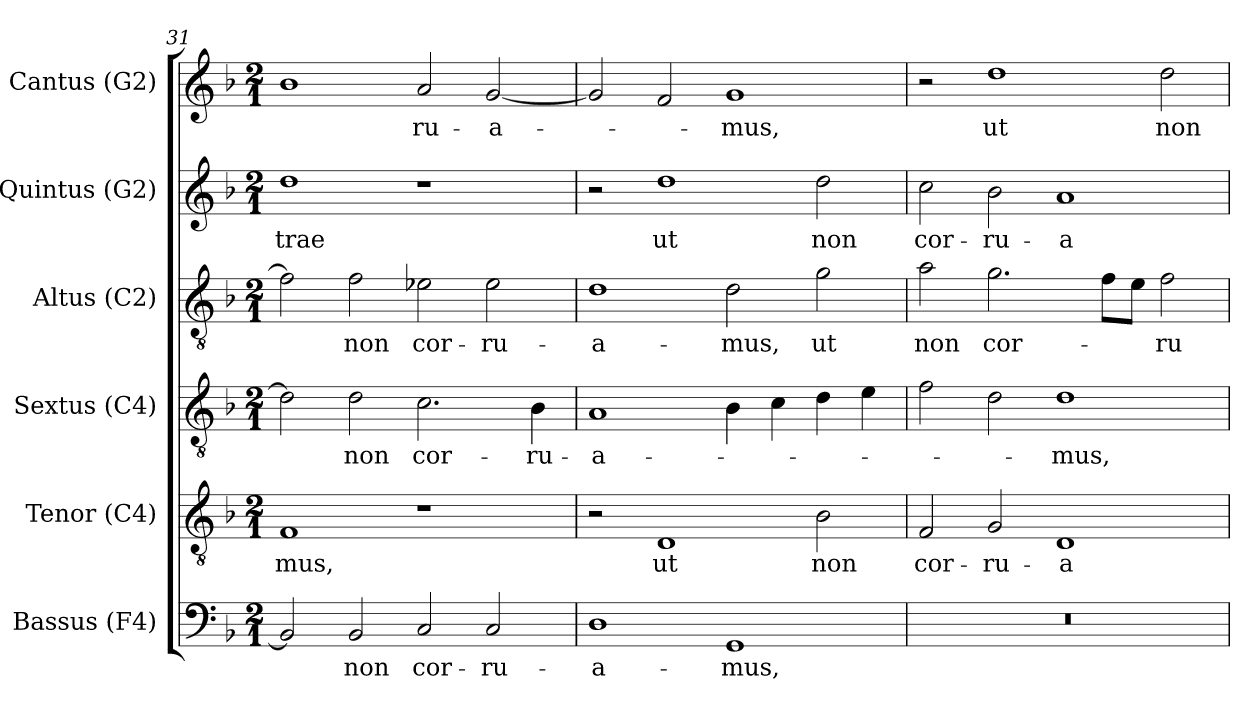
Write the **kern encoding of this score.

**kern	**text	**kern	**text	**kern	**text	**kern	**text	**kern	**text	**kern	**text
*part6	*part6	*part5	*part5	*part4	*part4	*part3	*part3	*part2	*part2	*part1	*part1
*staff6	*staff6	*staff5	*staff5	*staff4	*staff4	*staff3	*staff3	*staff2	*staff2	*staff1	*staff1
*I"Bassus (F4)	*	*I"Tenor (C4)	*	*I"Sextus (C4)	*	*I"Altus (C2)	*	*I"Quintus (G2)	*	*I"Cantus (G2)	*
*I'B	*	*I'T	*	*I'S	*	*I'A	*	*I'Q	*	*I'C	*
!!LO:PB:g=z
*clefF4	*	*clefGv2	*	*clefGv2	*	*clefGv2	*	*clefG2	*	*clefG2	*
*	*	*	*	*ITrd7c12	*	*	*	*	*	*	*
*k[b-]	*	*k[b-]	*	*k[b-]	*	*k[b-]	*	*k[b-]	*	*k[b-]	*
*F:	*	*F:	*	*F:	*	*F:	*	*F:	*	*F:	*
*M2/1	*	*M2/1	*	*M2/1	*	*M2/1	*	*M2/1	*	*M2/1	*
=31	=31	=31	=31	=31	=31	=31	=31	=31	=31	=31	=31
!	!	!	!LO:LY:b:color=#000000	!	!	!	!	!	!	!	!
!	!	!	!	!	!	!	!	!	!LO:LY:b:color=#000000	!	!
2BB-i/]	.	1Fi	-mus,	2Di\]	.	2fi\]	.	1ddi	-trae	1b-i	.
!	!LO:LY:b:color=#000000	!	!	!	!	!	!	!	!	!	!
!	!	!	!	!	!LO:LY:b:color=#000000	!	!	!	!	!	!
!	!	!	!	!	!	!	!LO:LY:b:color=#000000	!	!	!	!
2BB-i/	non	.	.	2Di\	non	2fi\	non	.	.	.	.
!	!LO:LY:b:color=#000000	!	!	!	!	!	!	!	!	!	!
!	!	!	!	!	!LO:LY:b:color=#000000	!	!	!	!	!	!
!	!	!	!	!	!	!	!LO:LY:b:color=#000000	!	!	!	!
!	!	!	!	!	!	!	!	!	!	!	!LO:LY:b:color=#000000
2Ci/	cor-	1r	.	2.Ci\	cor-	2e-Xi\	cor-	1r	.	2ai/	-ru-
!	!LO:LY:b:color=#000000	!	!	!	!	!	!	!	!	!	!
!	!	!	!	!	!	!	!LO:LY:b:color=#000000	!	!	!	!
!	!	!	!	!	!	!	!	!	!	!	!LO:LY:b:color=#000000
2Ci/	-ru-	.	.	.	.	2e-i\	-ru-	.	.	[2gi/	-a-
!	!	!	!	!	!LO:LY:b:color=#000000	!	!	!	!	!	!
.	.	.	.	4BB-i\	-ru-	.	.	.	.	.	.
=32	=32	=32	=32	=32	=32	=32	=32	=32	=32	=32	=32
!	!LO:LY:b:color=#000000	!	!	!	!	!	!	!	!	!	!
!	!	!	!	!	!LO:LY:b:color=#000000	!	!	!	!	!	!
!	!	!	!	!	!	!	!LO:LY:b:color=#000000	!	!	!	!
1Di	-a-	2r	.	1AAi	-a-	1di	-a-	2r	.	2gi/]	.
!	!	!	!LO:LY:b:color=#000000	!	!	!	!	!	!	!	!
!	!	!	!	!	!	!	!	!	!LO:LY:b:color=#000000	!	!
.	.	1Di	ut	.	.	.	.	1ddi	ut	2fi/	.
!	!LO:LY:b:color=#000000	!	!	!	!	!	!	!	!	!	!
!	!	!	!	!	!	!	!LO:LY:b:color=#000000	!	!	!	!
!	!	!	!	!	!	!	!	!	!	!	!LO:LY:b:color=#000000
1GGi	-mus,	.	.	4BB-i\	.	2di\	-mus,	.	.	1gi	-mus,
.	.	.	.	4Ci\	.	.	.	.	.	.	.
!	!	!	!LO:LY:b:color=#000000	!	!	!	!	!	!	!	!
!	!	!	!	!	!	!	!LO:LY:b:color=#000000	!	!	!	!
!	!	!	!	!	!	!	!	!	!LO:LY:b:color=#000000	!	!
.	.	2B-i\	non	4Di\	.	2gi\	ut	2ddi\	non	.	.
.	.	.	.	4Ei\	.	.	.	.	.	.	.
=33	=33	=33	=33	=33	=33	=33	=33	=33	=33	=33	=33
!LO:N:vis=1	!	!	!	!	!	!	!	!	!	!	!
!	!	!	!LO:LY:b:color=#000000	!	!	!	!	!	!	!	!
!	!	!	!	!	!	!	!LO:LY:b:color=#000000	!	!	!	!
!	!	!	!	!	!	!	!	!	!LO:LY:b:color=#000000	!	!
0r	.	2Fi/	cor-	2Fi\	.	2ai\	non	2cci\	cor-	2r	.
!	!	!	!LO:LY:b:color=#000000	!	!	!	!	!	!	!	!
!	!	!	!	!	!	!	!LO:LY:b:color=#000000	!	!	!	!
!	!	!	!	!	!	!	!	!	!LO:LY:b:color=#000000	!	!
!	!	!	!	!	!	!	!	!	!	!	!LO:LY:b:color=#000000
.	.	2Gi/	-ru-	2Di\	.	2.gi\	cor-	2b-i\	-ru-	1ddi	ut
!	!	!	!LO:LY:b:color=#000000	!	!	!	!	!	!	!	!
!	!	!	!	!	!LO:LY:b:color=#000000	!	!	!	!	!	!
!	!	!	!	!	!	!	!	!	!LO:LY:b:color=#000000	!	!
.	.	1Di	-a-	1Di	-mus,	.	.	1ai	-a-	.	.
.	.	.	.	.	.	8fi\L	.	.	.	.	.
.	.	.	.	.	.	8ei\J	.	.	.	.	.
!	!	!	!	!	!	!	!LO:LY:b:color=#000000	!	!	!	!
!	!	!	!	!	!	!	!	!	!	!	!LO:LY:b:color=#000000
.	.	.	.	.	.	2fi\	-ru-	.	.	2ddi\	non
=	=	=	=	=	=	=	=	=	=	=	=
*-	*-	*-	*-	*-	*-	*-	*-	*-	*-	*-	*-
